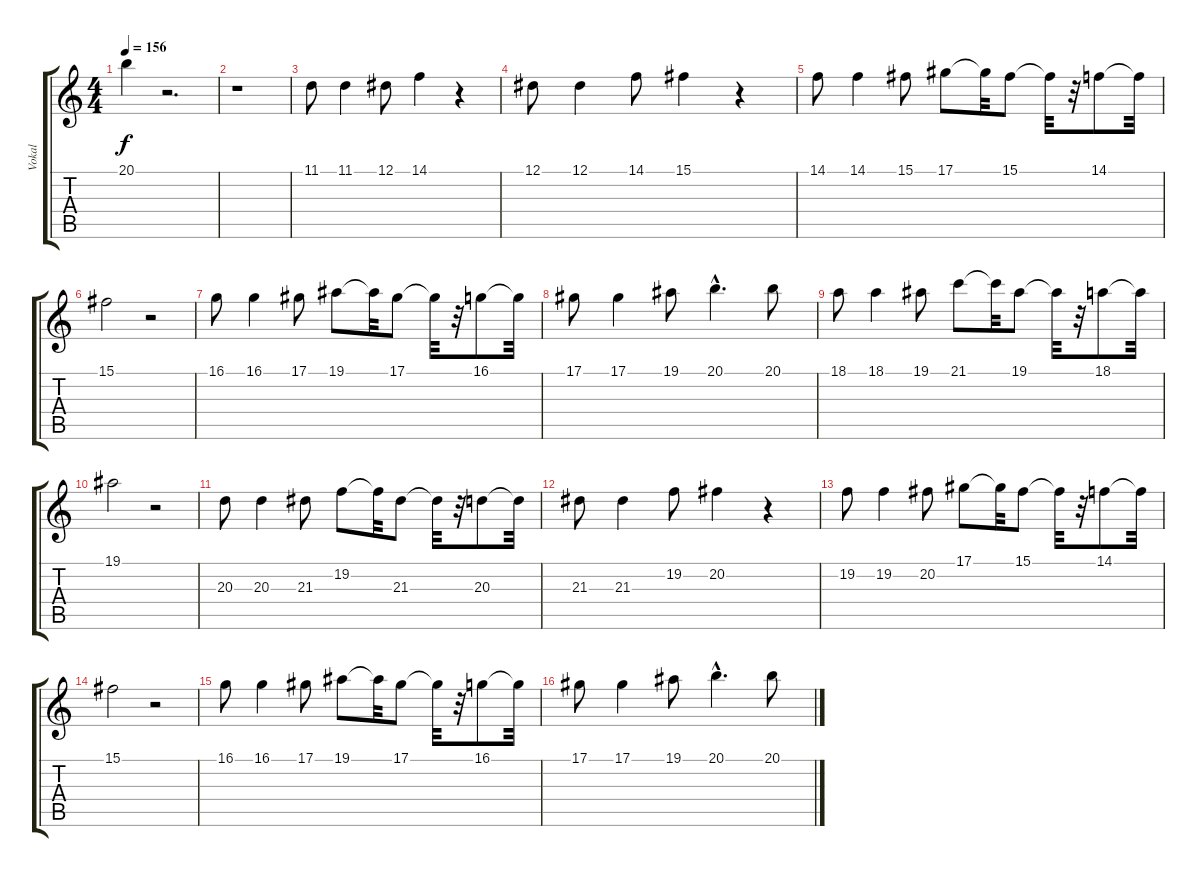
\track ("Vokal" "Vokal") {instrument altosax}
\staff {score tabs}
\tuning (Eb4 Bb3 Gb3 Db3 Ab2 Eb2) {hide}
\ts (4 4)
\tempo 156
\clef g2
\ks c
20.1.4{dy f} r.2{d} |
r.1 |
11.1.8 11.1.4 12.1.8 14.1.4 r.4 |
12.1.8 12.1.4 14.1.8 15.1.4 r.4 |
14.1.8 14.1.4 15.1.8 17.1.8 17.1{t}.32 15.1.8 15.1{t}.32 r.32 14.1.8 14.1{t}.32 |
15.1.2 r.2 |
16.1.8 16.1.4 17.1.8 19.1.8 19.1{t}.32 17.1.8 17.1{t}.32 r.32 16.1.8 16.1{t}.32 |
17.1.8 17.1.4 19.1.8 20.1{hac}.4{d} 20.1.8 |
18.1.8 18.1.4 19.1.8 21.1.8 21.1{t}.32 19.1.8 19.1{t}.32 r.32 18.1.8 18.1{t}.32 |
19.1.2 r.2 |
20.3.8 20.3.4 21.3.8 19.2.8 19.2{t}.32 21.3.8 21.3{t}.32 r.32 20.3.8 20.3{t}.32 |
21.3.8 21.3.4 19.2.8 20.2.4 r.4 |
19.2.8 19.2.4 20.2.8 17.1.8 17.1{t}.32 15.1.8 15.1{t}.32 r.32 14.1.8 14.1{t}.32 |
15.1.2 r.2 |
16.1.8 16.1.4 17.1.8 19.1.8 19.1{t}.32 17.1.8 17.1{t}.32 r.32 16.1.8 16.1{t}.32 |
17.1.8 17.1.4 19.1.8 20.1{hac}.4{d} 20.1.8
